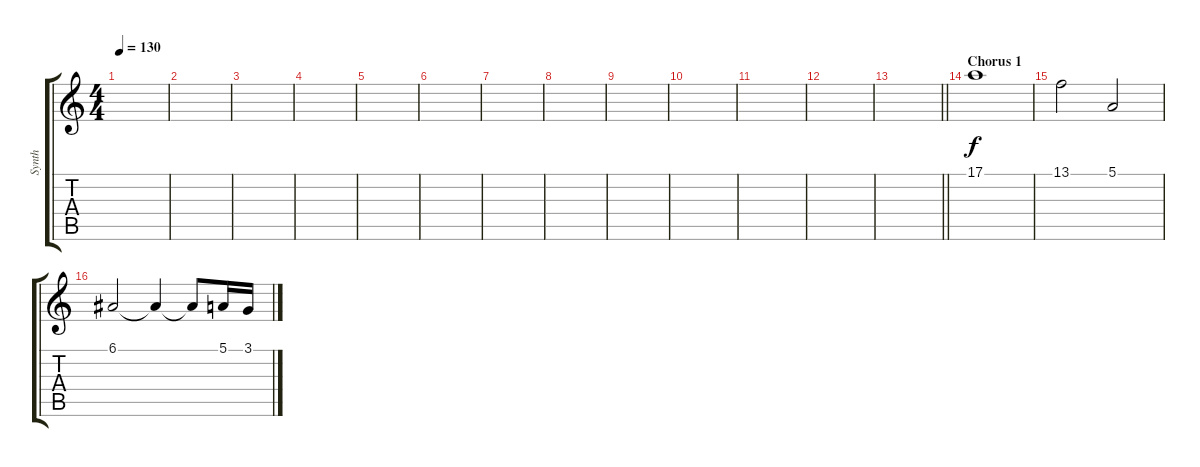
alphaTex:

\track ("Synth" "Synth") {instrument pad8sweep}
\staff {score tabs}
\tuning (E4 B3 G3 D3 A2 E2) {hide}
\ts (4 4)
\tempo 130
\clef g2
\ks c
|
|
|
|
|
|
|
|
|
|
|
|
\barLineRight lightlight
|
\section ("" "Chorus 1")
17.1.1 |
13.1.2 5.1.2 |
6.1.2 6.1{t}.4 6.1{t}.8 5.1.16 3.1.16
